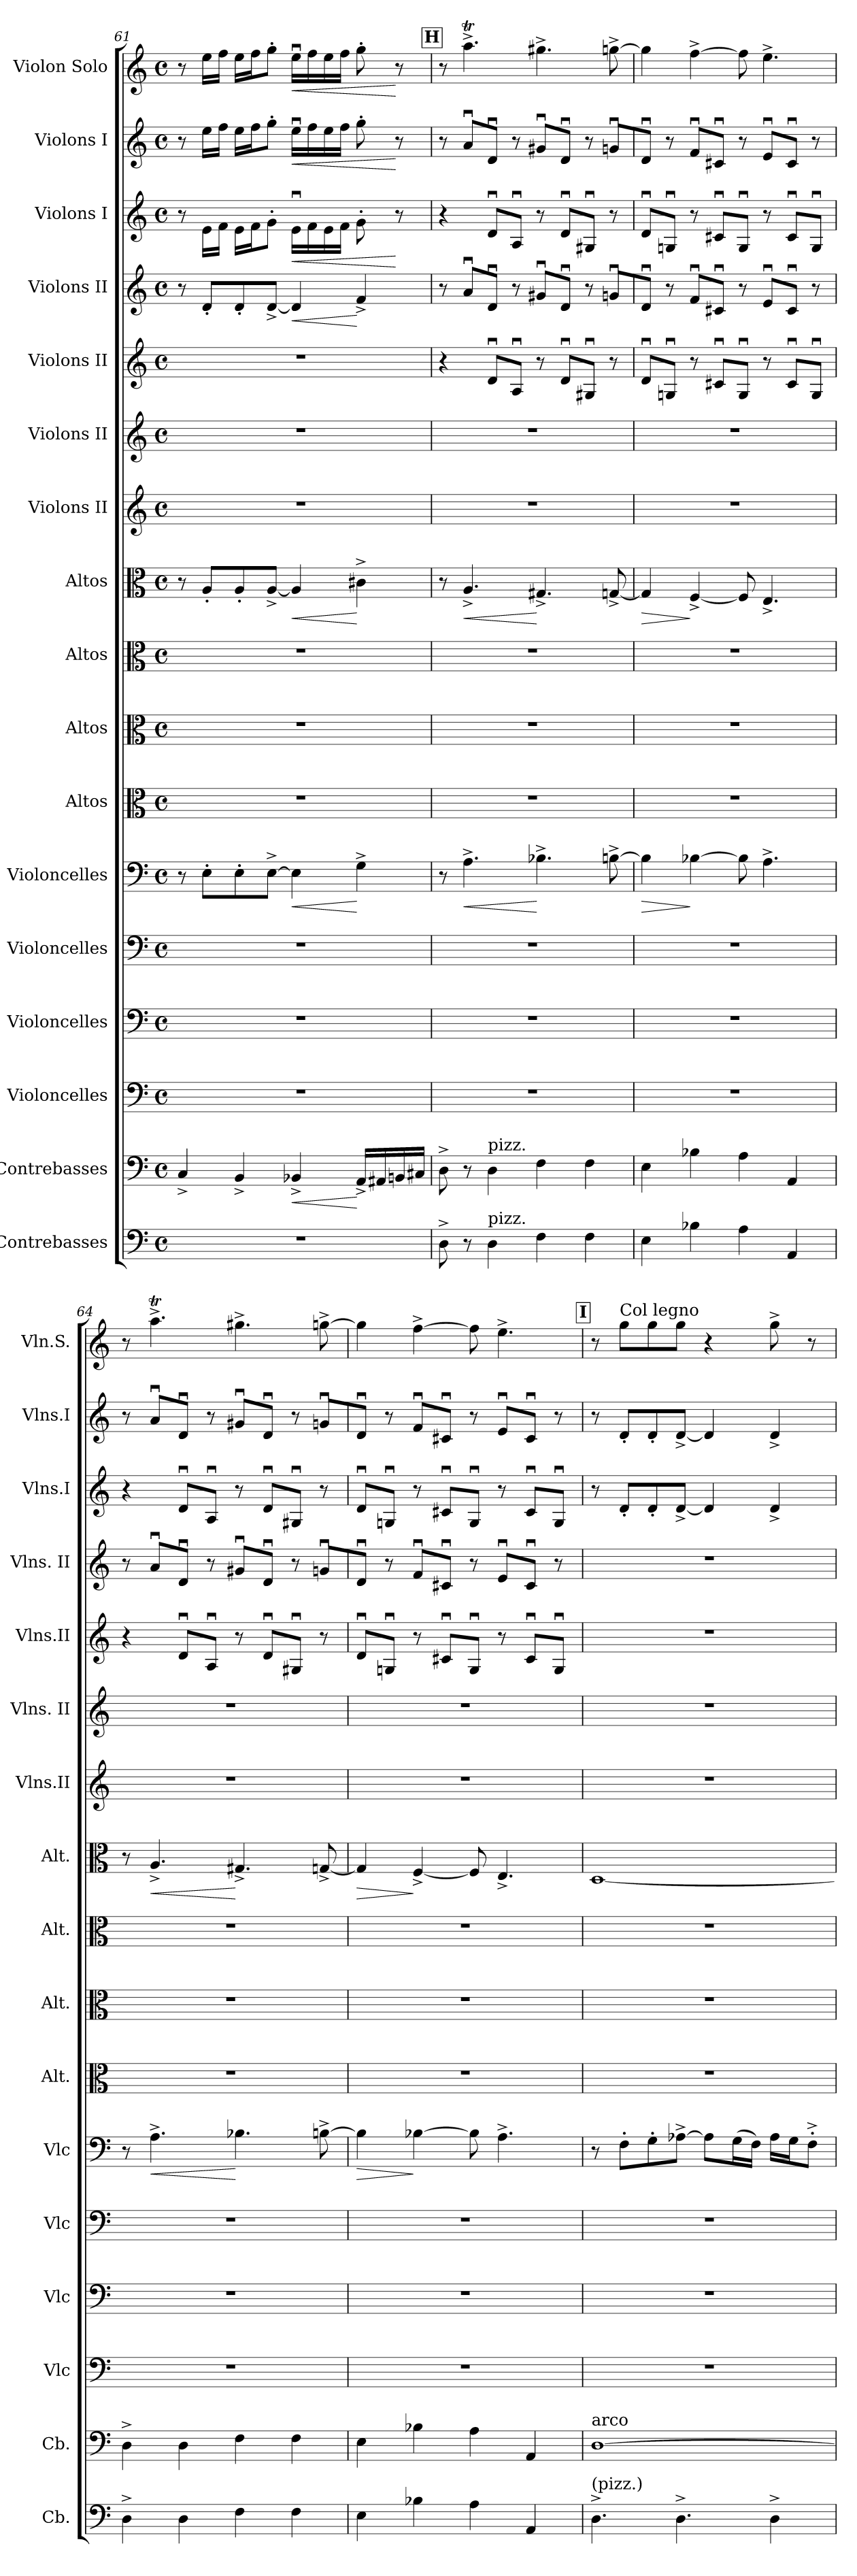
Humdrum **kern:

**kern	**kern	**dynam	**kern	**kern	**kern	**kern	**dynam	**kern	**kern	**kern	**kern	**dynam	**kern	**kern	**kern	**kern	**dynam	**kern	**dynam	**kern	**dynam	**kern	**dynam
*part17	*part16	*part16	*part15	*part14	*part13	*part12	*part12	*part11	*part10	*part9	*part8	*part8	*part7	*part6	*part5	*part4	*part4	*part3	*part3	*part2	*part2	*part1	*part1
*staff17	*staff16	*staff16	*staff15	*staff14	*staff13	*staff12	*staff12	*staff11	*staff10	*staff9	*staff8	*staff8	*staff7	*staff6	*staff5	*staff4	*staff4	*staff3	*staff3	*staff2	*staff2	*staff1	*staff1
*I"Contrebasses	*I"Contrebasses	*	*I"Violoncelles	*I"Violoncelles	*I"Violoncelles	*I"Violoncelles	*	*I"Altos	*I"Altos	*I"Altos	*I"Altos	*	*I"Violons II	*I"Violons II	*I"Violons II	*I"Violons II	*	*I"Violons I	*	*I"Violons I	*	*I"Violon Solo	*
*I'Cb.	*I'Cb.	*	*I'Vlc	*I'Vlc	*I'Vlc	*I'Vlc	*	*I'Alt.	*I'Alt.	*I'Alt.	*I'Alt.	*	*I'Vlns.II	*I'Vlns. II	*I'Vlns.II	*I'Vlns. II	*	*I'Vlns.I	*	*I'Vlns.I	*	*I'Vln.S.	*
*clefF4	*clefF4	*	*clefF4	*clefF4	*clefF4	*clefF4	*	*clefC3	*clefC3	*clefC3	*clefC3	*	*clefG2	*clefG2	*clefG2	*clefG2	*	*clefG2	*	*clefG2	*	*clefG2	*
*ITrd7c12	*ITrd7c12	*	*	*	*	*	*	*	*	*	*	*	*	*	*	*	*	*	*	*	*	*	*
*k[]	*k[]	*	*k[]	*k[]	*k[]	*k[]	*	*k[]	*k[]	*k[]	*k[]	*	*k[]	*k[]	*k[]	*k[]	*	*k[]	*	*k[]	*	*k[]	*
*M4/4	*M4/4	*	*M4/4	*M4/4	*M4/4	*M4/4	*	*M4/4	*M4/4	*M4/4	*M4/4	*	*M4/4	*M4/4	*M4/4	*M4/4	*	*M4/4	*	*M4/4	*	*M4/4	*
*met(c)	*met(c)	*	*met(c)	*met(c)	*met(c)	*met(c)	*	*met(c)	*met(c)	*met(c)	*met(c)	*	*met(c)	*met(c)	*met(c)	*met(c)	*	*met(c)	*	*met(c)	*	*met(c)	*
=61	=61	=61	=61	=61	=61	=61	=61	=61	=61	=61	=61	=61	=61	=61	=61	=61	=61	=61	=61	=61	=61	=61	=61
1r	4CC^/	.	1r	1r	1r	8r	.	1r	1r	1r	8r	.	1r	1r	1r	8r	.	8r	.	8r	.	8r	.
.	.	.	.	.	.	8E'\L	.	.	.	.	8A'/L	.	.	.	.	8d'/L	.	16e\LL	.	16ee\LL	.	16ee\LL	.
.	.	.	.	.	.	.	.	.	.	.	.	.	.	.	.	.	.	16f\JJ	.	16ff\JJ	.	16ff\JJ	.
.	4BBB^/	.	.	.	.	8E'\	.	.	.	.	8A'/	.	.	.	.	8d'/	.	16e\LL	.	16ee\LL	.	16ee\LL	.
.	.	.	.	.	.	.	.	.	.	.	.	.	.	.	.	.	.	16f\J	.	16ff\J	.	16ff\J	.
.	.	.	.	.	.	[8E^\J	.	.	.	.	[8A^/J	.	.	.	.	[8d^/J	.	8g'\J	.	8gg'\J	.	8gg'\J	.
!	!	!LO:HP:b	!	!	!	!	!LO:HP:b	!	!	!	!	!LO:HP:b	!	!	!	!	!LO:HP:b	!	!LO:HP:b	!	!LO:HP:b	!	!LO:HP:b
.	4BBB-X^/	<	.	.	.	4E\]	<	.	.	.	4A/]	<	.	.	.	4d/]	<	16eu\LL	<	16eeu\LL	<	16eeu\LL	<
.	.	.	.	.	.	.	.	.	.	.	.	.	.	.	.	.	.	16f\	.	16ff\	.	16ff\	.
.	.	.	.	.	.	.	.	.	.	.	.	.	.	.	.	.	.	16e\	.	16ee\	.	16ee\	.
.	.	.	.	.	.	.	.	.	.	.	.	.	.	.	.	.	.	16f\JJ	.	16ff\JJ	.	16ff\JJ	.
.	16AAA^/LL	[	.	.	.	4G^\	[	.	.	.	4c#X^\	[	.	.	.	4f^/	[	8g'\	.	8gg'\	.	8gg'\	.
.	16AAA#X/	.	.	.	.	.	.	.	.	.	.	.	.	.	.	.	.	.	.	.	.	.	.
.	16BBBn/	.	.	.	.	.	.	.	.	.	.	.	.	.	.	.	.	8r	[	8r	[	8r	[
.	16CC#X/JJ	.	.	.	.	.	.	.	.	.	.	.	.	.	.	.	.	.	.	.	.	.	.
!!LO:PB:g=z
!!LO:REH:place=s1:a:B:fs=14:t=H
=62	=62	=62	=62	=62	=62	=62	=62	=62	=62	=62	=62	=62	=62	=62	=62	=62	=62	=62	=62	=62	=62	=62	=62
8DD^\	8DD^\	.	1r	1r	1r	8r	.	1r	1r	1r	8r	.	1r	1r	4r	8r	.	4r	.	8r	.	8r	.
!	!	!	!	!	!	!	!LO:HP:b	!	!	!	!	!LO:HP:b	!	!	!	!	!	!	!	!	!	!	!
8r	8r	.	.	.	.	4.A^\	<	.	.	.	4.A^/	<	.	.	.	8au/L	.	.	.	8au/L	.	4.aaT^\	.
!	!LO:TX:a:t=pizz.	!	!	!	!	!	!	!	!	!	!	!	!	!	!	!	!	!	!	!	!	!	!
!LO:TX:a:t=pizz.	!	!	!	!	!	!	!	!	!	!	!	!	!	!	!	!	!	!	!	!	!	!	!
4DD\	4DD\	.	.	.	.	.	.	.	.	.	.	.	.	.	8du/L	8du/J	.	8du/L	.	8du/J	.	.	.
.	.	.	.	.	.	.	.	.	.	.	.	.	.	.	8Au/J	8r	.	8Au/J	.	8r	.	.	.
4FF\	4FF\	.	.	.	.	4.B-X^\	[	.	.	.	4.G#X^/	[	.	.	8r	8g#Xu/L	.	8r	.	8g#Xu/L	.	4.gg#X^\	.
.	.	.	.	.	.	.	.	.	.	.	.	.	.	.	8du/L	8du/J	.	8du/L	.	8du/J	.	.	.
4FF\	4FF\	.	.	.	.	.	.	.	.	.	.	.	.	.	8G#Xu/J	8r	.	8G#Xu/J	.	8r	.	.	.
.	.	.	.	.	.	[8Bn^\	.	.	.	.	[8Gn^/	.	.	.	8r	8gnu/L	.	8r	.	8gnu/L	.	[8ggn^\	.
=63	=63	=63	=63	=63	=63	=63	=63	=63	=63	=63	=63	=63	=63	=63	=63	=63	=63	=63	=63	=63	=63	=63	=63
!	!	!	!	!	!	!	!LO:HP:b	!	!	!	!	!LO:HP:b	!	!	!	!	!	!	!	!	!	!	!
4EE\	4EE\	.	1r	1r	1r	4B\]	>	1r	1r	1r	4G/]	>	1r	1r	8du/L	8du/J	.	8du/L	.	8du/J	.	4gg\]	.
.	.	.	.	.	.	.	.	.	.	.	.	.	.	.	8Gnu/J	8r	.	8Gnu/J	.	8r	.	.	.
4BB-X\	4BB-X\	.	.	.	.	[4B-X\	]	.	.	.	[4F^/	]	.	.	8r	8fu/L	.	8r	.	8fu/L	.	[4ff^\	.
.	.	.	.	.	.	.	.	.	.	.	.	.	.	.	8c#Xu/L	8c#Xu/J	.	8c#Xu/L	.	8c#Xu/J	.	.	.
4AA\	4AA\	.	.	.	.	8B-\]	.	.	.	.	8F/]	.	.	.	8Gu/J	8r	.	8Gu/J	.	8r	.	8ff\]	.
.	.	.	.	.	.	4.A^\	.	.	.	.	4.E^/	.	.	.	8r	8eu/L	.	8r	.	8eu/L	.	4.ee^\	.
4AAA/	4AAA/	.	.	.	.	.	.	.	.	.	.	.	.	.	8c#u/L	8c#u/J	.	8c#u/L	.	8c#u/J	.	.	.
.	.	.	.	.	.	.	.	.	.	.	.	.	.	.	8Gu/J	8r	.	8Gu/J	.	8r	.	.	.
=64	=64	=64	=64	=64	=64	=64	=64	=64	=64	=64	=64	=64	=64	=64	=64	=64	=64	=64	=64	=64	=64	=64	=64
4DD^\	4DD^\	.	1r	1r	1r	8r	.	1r	1r	1r	8r	.	1r	1r	4r	8r	.	4r	.	8r	.	8r	.
!	!	!	!	!	!	!	!LO:HP:b	!	!	!	!	!LO:HP:b	!	!	!	!	!	!	!	!	!	!	!
.	.	.	.	.	.	4.A^\	<	.	.	.	4.A^/	<	.	.	.	8au/L	.	.	.	8au/L	.	4.aaT^\	.
4DD\	4DD\	.	.	.	.	.	.	.	.	.	.	.	.	.	8du/L	8du/J	.	8du/L	.	8du/J	.	.	.
.	.	.	.	.	.	.	.	.	.	.	.	.	.	.	8Au/J	8r	.	8Au/J	.	8r	.	.	.
4FF\	4FF\	.	.	.	.	4.B-X\	[	.	.	.	4.G#X^/	[	.	.	8r	8g#Xu/L	.	8r	.	8g#Xu/L	.	4.gg#X^\	.
.	.	.	.	.	.	.	.	.	.	.	.	.	.	.	8du/L	8du/J	.	8du/L	.	8du/J	.	.	.
4FF\	4FF\	.	.	.	.	.	.	.	.	.	.	.	.	.	8G#Xu/J	8r	.	8G#Xu/J	.	8r	.	.	.
.	.	.	.	.	.	[8Bn^\	.	.	.	.	[8Gn^/	.	.	.	8r	8gnu/L	.	8r	.	8gnu/L	.	[8ggn^\	.
=65	=65	=65	=65	=65	=65	=65	=65	=65	=65	=65	=65	=65	=65	=65	=65	=65	=65	=65	=65	=65	=65	=65	=65
!	!	!	!	!	!	!	!LO:HP:b	!	!	!	!	!LO:HP:b	!	!	!	!	!	!	!	!	!	!	!
4EE\	4EE\	.	1r	1r	1r	4B\]	>	1r	1r	1r	4G/]	>	1r	1r	8du/L	8du/J	.	8du/L	.	8du/J	.	4gg\]	.
.	.	.	.	.	.	.	.	.	.	.	.	.	.	.	8Gnu/J	8r	.	8Gnu/J	.	8r	.	.	.
4BB-X\	4BB-X\	.	.	.	.	[4B-X\	]	.	.	.	[4F^/	]	.	.	8r	8fu/L	.	8r	.	8fu/L	.	[4ff^\	.
.	.	.	.	.	.	.	.	.	.	.	.	.	.	.	8c#Xu/L	8c#Xu/J	.	8c#Xu/L	.	8c#Xu/J	.	.	.
4AA\	4AA\	.	.	.	.	8B-\]	.	.	.	.	8F/]	.	.	.	8Gu/J	8r	.	8Gu/J	.	8r	.	8ff\]	.
.	.	.	.	.	.	4.A^\	.	.	.	.	4.E^/	.	.	.	8r	8eu/L	.	8r	.	8eu/L	.	4.ee^\	.
4AAA/	4AAA/	.	.	.	.	.	.	.	.	.	.	.	.	.	8c#u/L	8c#u/J	.	8c#u/L	.	8c#u/J	.	.	.
.	.	.	.	.	.	.	.	.	.	.	.	.	.	.	8Gu/J	8r	.	8Gu/J	.	8r	.	.	.
!!LO:REH:place=s1:a:B:fs=14:t=I
=66	=66	=66	=66	=66	=66	=66	=66	=66	=66	=66	=66	=66	=66	=66	=66	=66	=66	=66	=66	=66	=66	=66	=66
!	!LO:TX:a:t=arco	!	!	!	!	!	!	!	!	!	!	!	!	!	!	!	!	!	!	!	!	!	!
!LO:TX:a:t=(pizz.)	!	!	!	!	!	!	!	!	!	!	!	!	!	!	!	!	!	!	!	!	!	!	!
4.DD^\	[1DD	.	1r	1r	1r	8r	.	1r	1r	1r	[1D	.	1r	1r	1r	1r	.	8r	.	8r	.	8r	.
!	!	!	!	!	!	!	!	!	!	!	!	!	!	!	!	!	!	!	!	!	!	!LO:TX:a:t=Col legno	!
.	.	.	.	.	.	8F'\L	.	.	.	.	.	.	.	.	.	.	.	8d'/L	.	8d'/L	.	8gg\L	.
.	.	.	.	.	.	8G'\	.	.	.	.	.	.	.	.	.	.	.	8d'/	.	8d'/	.	8gg\	.
4.DD^\	.	.	.	.	.	[8A-X^\J	.	.	.	.	.	.	.	.	.	.	.	[8d^/J	.	[8d^/J	.	8gg\J	.
.	.	.	.	.	.	8A-\L]	.	.	.	.	.	.	.	.	.	.	.	4d/]	.	4d/]	.	4r	.
.	.	.	.	.	.	(>16G\L	.	.	.	.	.	.	.	.	.	.	.	.	.	.	.	.	.
.	.	.	.	.	.	16F\JJ)	.	.	.	.	.	.	.	.	.	.	.	.	.	.	.	.	.
4DD^\	.	.	.	.	.	16A-\LL	.	.	.	.	.	.	.	.	.	.	.	4d^/	.	4d^/	.	8gg^\	.
.	.	.	.	.	.	16G\J	.	.	.	.	.	.	.	.	.	.	.	.	.	.	.	.	.
.	.	.	.	.	.	8F'^\J	.	.	.	.	.	.	.	.	.	.	.	.	.	.	.	8r	.
=	=	=	=	=	=	=	=	=	=	=	=	=	=	=	=	=	=	=	=	=	=	=	=
*-	*-	*-	*-	*-	*-	*-	*-	*-	*-	*-	*-	*-	*-	*-	*-	*-	*-	*-	*-	*-	*-	*-	*-
